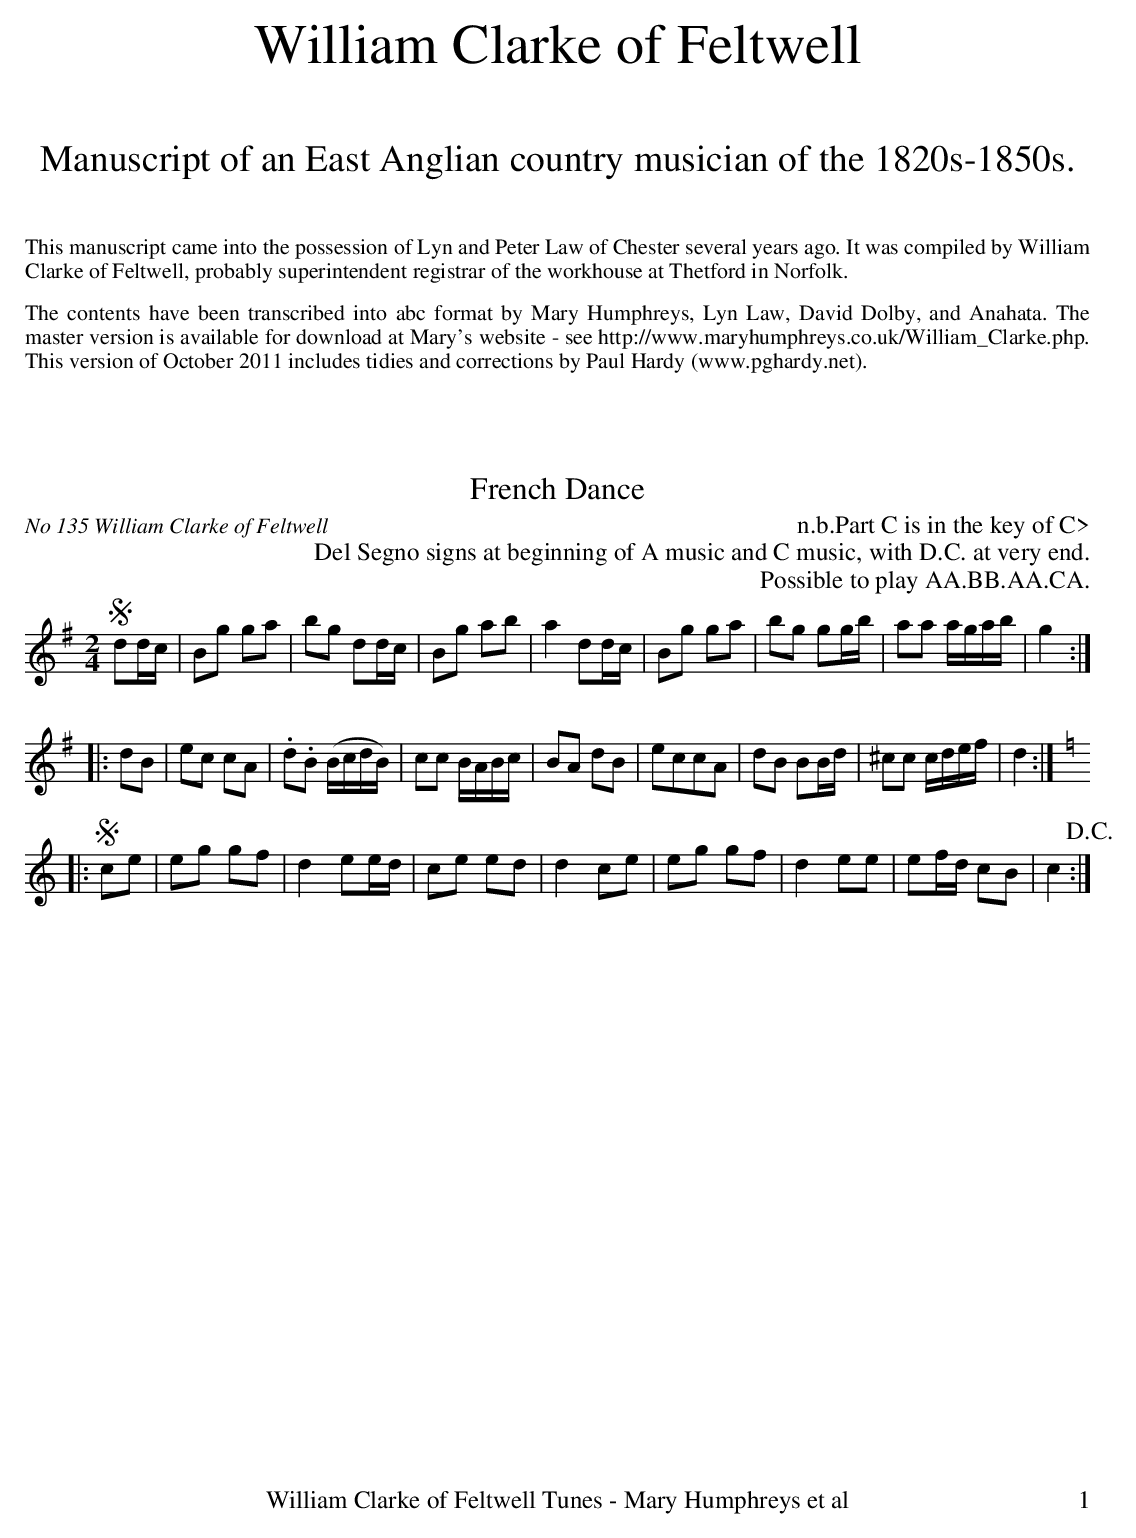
X:1
T:French Dance
O:No 135 William Clarke of Feltwell
M:2/4
L:1/8
K:G
!segno!dd/c/|Bg ga|bg dd/c/|Bg ab|a2dd/c/|Bg ga|bg gg/b/|aa a/g/a/b/|g2:|
|:dB|ec cA|.d.B (B/c/d/B/)|cc B/A/B/c/|BA dB|eccA|dB BB/d/|^cc c/d/e/f/|d2:|
K:C
|:!segno!ce|eg gf|d2ee/d/|ce ed|d2ce|eg gf|d2ee|ef/d/ cB|c2!D.C.!:|
